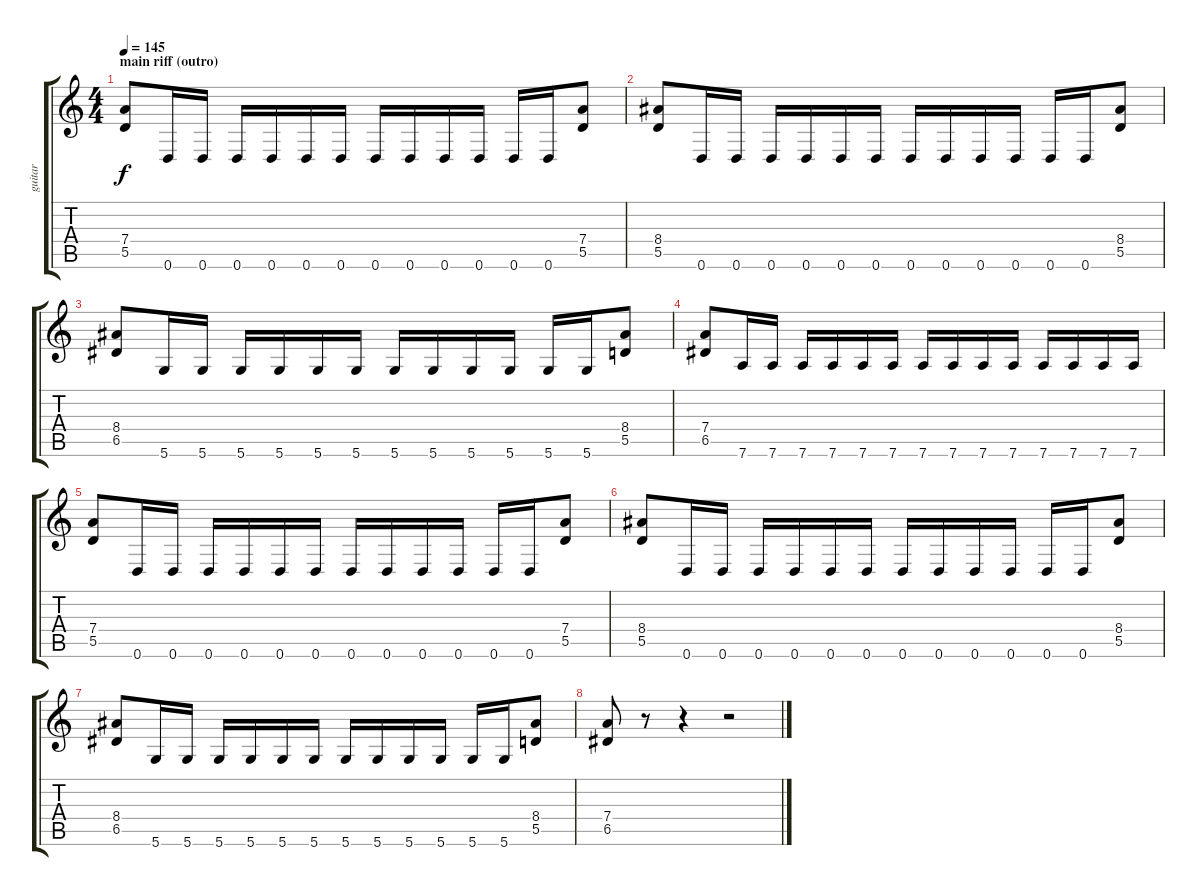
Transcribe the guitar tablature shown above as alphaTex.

\track ("guitar" "guitar") {instrument overdrivenguitar}
\staff {score tabs}
\tuning (E4 B3 G3 D3 A2 D2) {hide}
\ts (4 4)
\section ("" "main riff (outro)")
\tempo 145
\clef g2
\ks c
(7.4 5.5).8{dy f volume 16} 0.6.16 0.6.16 0.6.16 0.6.16 0.6.16 0.6.16 0.6.16 0.6.16 0.6.16 0.6.16 0.6.16 0.6.16 (7.4 5.5).8 |
(8.4 5.5).8 0.6.16 0.6.16 0.6.16 0.6.16 0.6.16 0.6.16 0.6.16 0.6.16 0.6.16 0.6.16 0.6.16 0.6.16 (8.4 5.5).8 |
(8.4 6.5).8 5.6.16 5.6.16 5.6.16 5.6.16 5.6.16 5.6.16 5.6.16 5.6.16 5.6.16 5.6.16 5.6.16 5.6.16 (8.4 5.5).8 |
(7.4 6.5).8 7.6.16 7.6.16 7.6.16 7.6.16 7.6.16 7.6.16 7.6.16 7.6.16 7.6.16 7.6.16 7.6.16 7.6.16 7.6.16 7.6.16 |
(7.4 5.5).8 0.6.16 0.6.16 0.6.16 0.6.16 0.6.16 0.6.16 0.6.16 0.6.16 0.6.16 0.6.16 0.6.16 0.6.16 (7.4 5.5).8 |
(8.4 5.5).8 0.6.16 0.6.16 0.6.16 0.6.16 0.6.16 0.6.16 0.6.16 0.6.16 0.6.16 0.6.16 0.6.16 0.6.16 (8.4 5.5).8 |
(8.4 6.5).8 5.6.16 5.6.16 5.6.16 5.6.16 5.6.16 5.6.16 5.6.16 5.6.16 5.6.16 5.6.16 5.6.16 5.6.16 (8.4 5.5).8 |
(7.4 6.5).8 r.8 r.4 r.2
